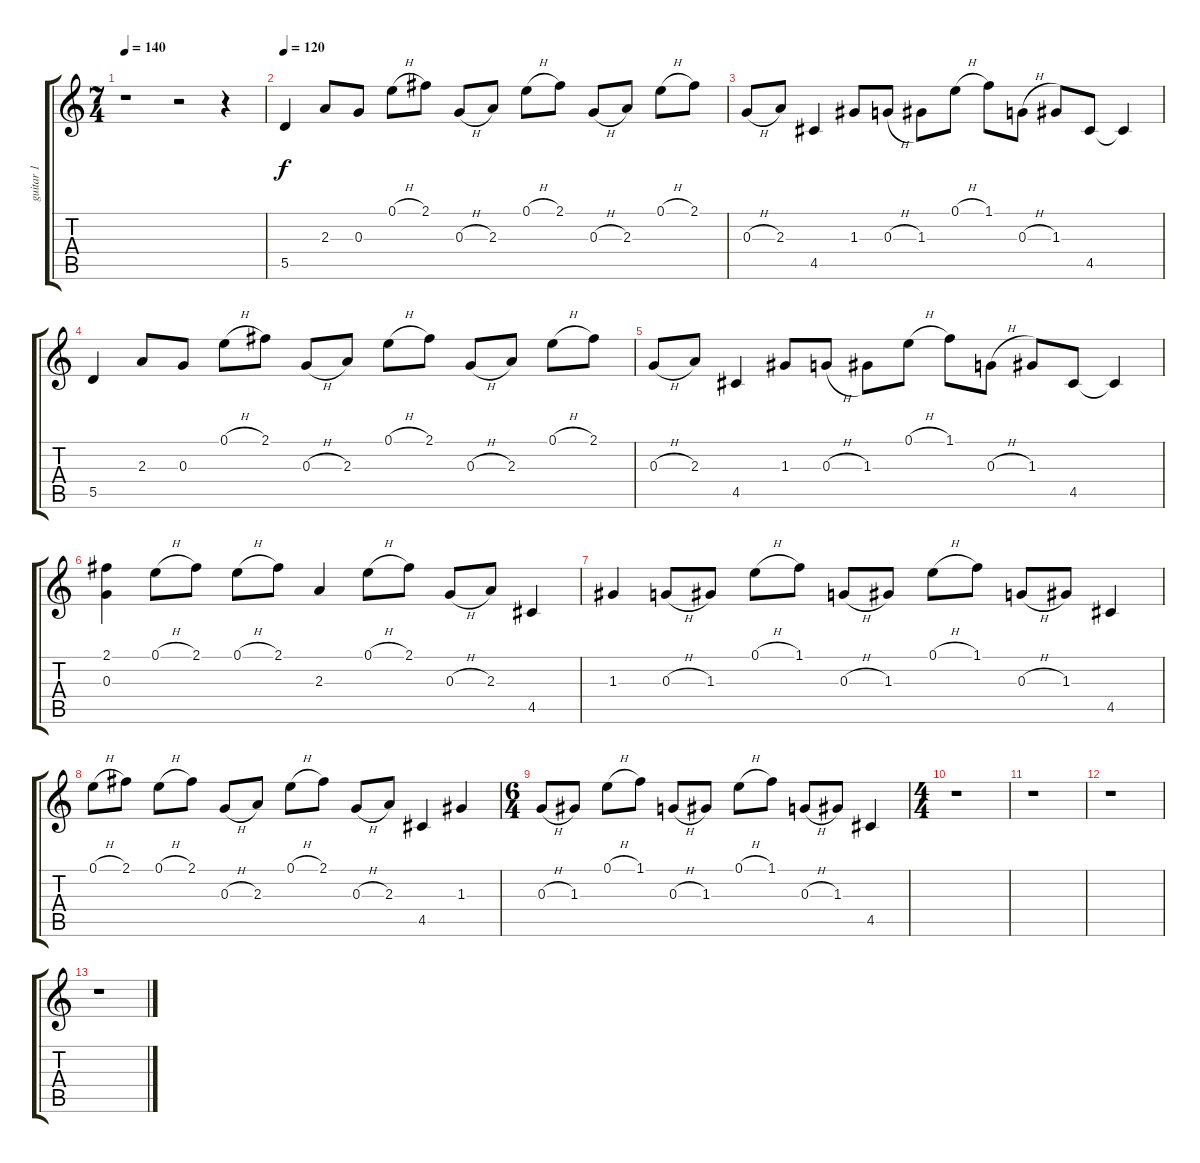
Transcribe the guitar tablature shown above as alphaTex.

\track ("guitar 1" "guitar 1") {instrument acousticguitarsteel}
\staff {score tabs}
\tuning (E4 B3 G3 D3 A2 E2) {hide}
\ts (7 4)
\tempo 140
\clef g2
\ks c
r.1{dy f} r.2 r.4 |
\tempo 120
5.5.4 2.3.8 0.3.8 0.1{h}.8 2.1.8 0.3{h}.8 2.3.8 0.1{h}.8 2.1.8 0.3{h}.8 2.3.8 0.1{h}.8 2.1.8 |
0.3{h}.8 2.3.8 4.5.4 1.3.8 0.3{h}.8 1.3.8 0.1{h}.8 1.1.8 0.3{h}.8 1.3.8 4.5.8 4.5{t}.4 |
5.5.4 2.3.8 0.3.8 0.1{h}.8 2.1.8 0.3{h}.8 2.3.8 0.1{h}.8 2.1.8 0.3{h}.8 2.3.8 0.1{h}.8 2.1.8 |
0.3{h}.8 2.3.8 4.5.4 1.3.8 0.3{h}.8 1.3.8 0.1{h}.8 1.1.8 0.3{h}.8 1.3.8 4.5.8 4.5{t}.4 |
(2.1 0.3).4 0.1{h}.8 2.1.8 0.1{h}.8 2.1.8 2.3.4 0.1{h}.8 2.1.8 0.3{h}.8 2.3.8 4.5.4 |
1.3.4 0.3{h}.8 1.3.8 0.1{h}.8 1.1.8 0.3{h}.8 1.3.8 0.1{h}.8 1.1.8 0.3{h}.8 1.3.8 4.5.4 |
0.1{h}.8 2.1.8 0.1{h}.8 2.1.8 0.3{h}.8 2.3.8 0.1{h}.8 2.1.8 0.3{h}.8 2.3.8 4.5.4 1.3.4 |
\ts (6 4)
0.3{h}.8 1.3.8 0.1{h}.8 1.1.8 0.3{h}.8 1.3.8 0.1{h}.8 1.1.8 0.3{h}.8 1.3.8 4.5.4 |
\ts (4 4)
r.1 |
r.1 |
r.1 |
r.1
